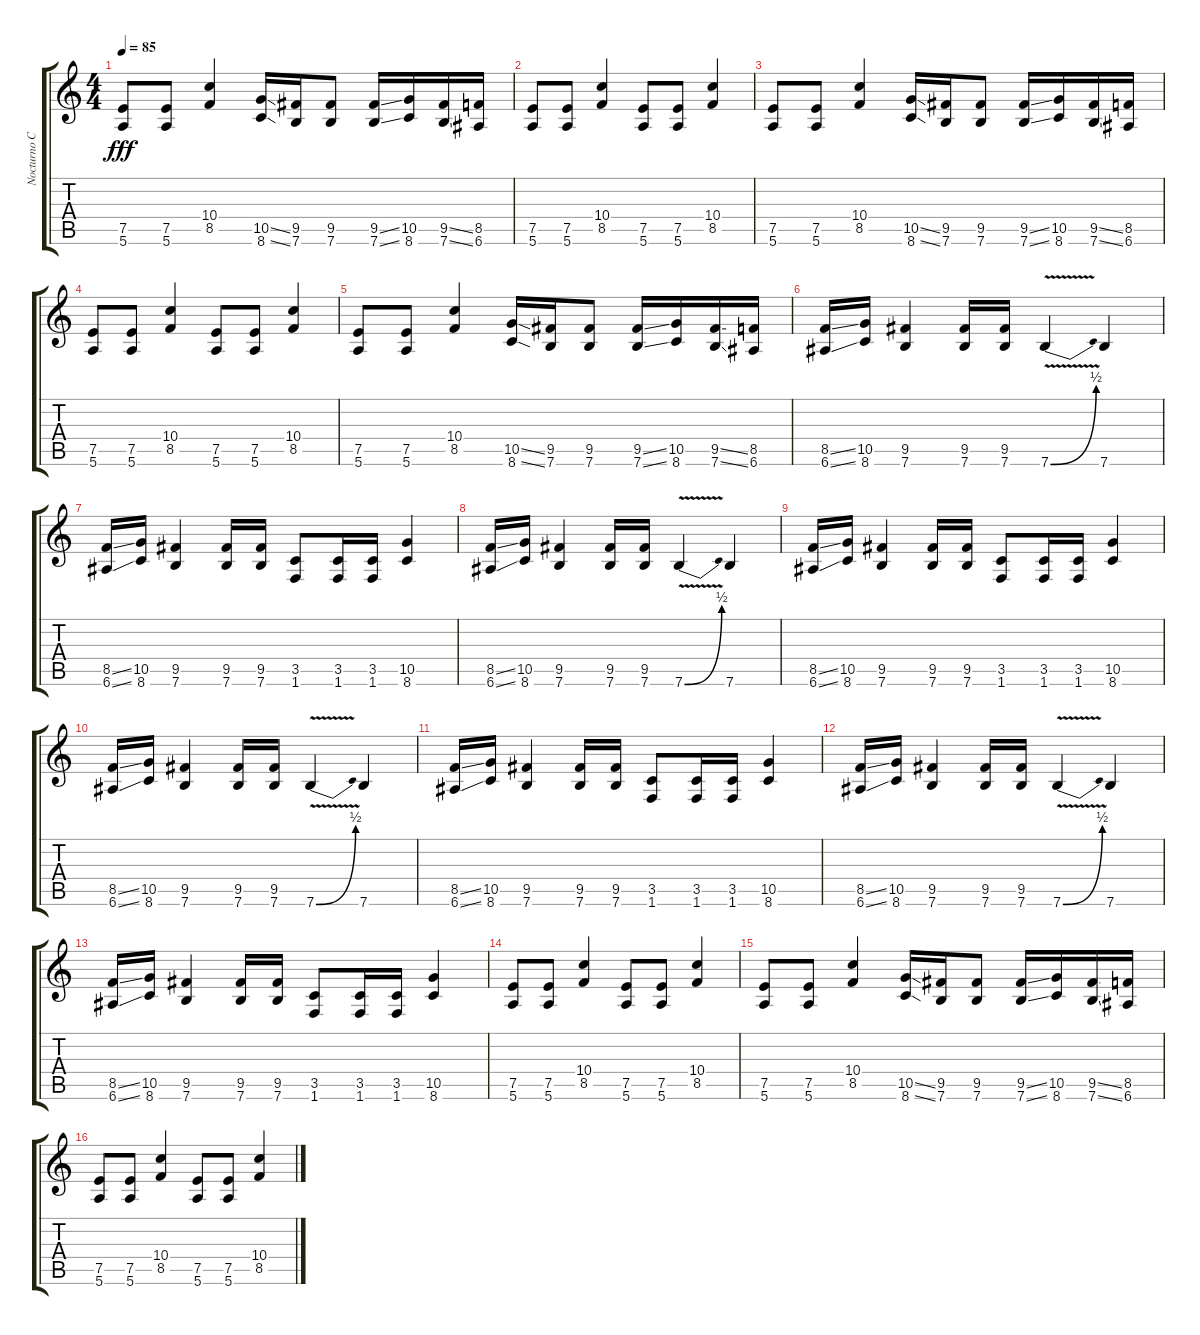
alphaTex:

\track ("Nocturno Culto" "Nocturno C") {instrument distortionguitar}
\staff {score tabs}
\tuning (E4 B3 G3 D3 A2 E2) {hide}
\ts (4 4)
\tempo 85
\clef g2
\ks c
(7.5 5.6).8{dy fff} (7.5 5.6).8 (10.4 8.5).4 (10.5{ss} 8.6{ss}).16 (9.5 7.6).16 (9.5 7.6).8 (9.5{ss} 7.6{ss}).16 (10.5 8.6).16 (9.5{ss} 7.6{ss}).16 (8.5 6.6).16 |
(7.5 5.6).8 (7.5 5.6).8 (10.4 8.5).4 (7.5 5.6).8 (7.5 5.6).8 (10.4 8.5).4 |
(7.5 5.6).8 (7.5 5.6).8 (10.4 8.5).4 (10.5{ss} 8.6{ss}).16 (9.5 7.6).16 (9.5 7.6).8 (9.5{ss} 7.6{ss}).16 (10.5 8.6).16 (9.5{ss} 7.6{ss}).16 (8.5 6.6).16 |
(7.5 5.6).8 (7.5 5.6).8 (10.4 8.5).4 (7.5 5.6).8 (7.5 5.6).8 (10.4 8.5).4 |
(7.5 5.6).8 (7.5 5.6).8 (10.4 8.5).4 (10.5{ss} 8.6{ss}).16 (9.5 7.6).16 (9.5 7.6).8 (9.5{ss} 7.6{ss}).16 (10.5 8.6).16 (9.5{ss} 7.6{ss}).16 (8.5 6.6).16 |
(8.5{ss} 6.6{ss}).16 (10.5 8.6).16 (9.5 7.6).4 (9.5 7.6).16 (9.5 7.6).16 7.6{be (bend 0 0 60 2) v}.4 7.6.4 |
(8.5{ss} 6.6{ss}).16 (10.5 8.6).16 (9.5 7.6).4 (9.5 7.6).16 (9.5 7.6).16 (3.5 1.6).8 (3.5 1.6).16 (3.5 1.6).16 (10.5 8.6).4 |
(8.5{ss} 6.6{ss}).16 (10.5 8.6).16 (9.5 7.6).4 (9.5 7.6).16 (9.5 7.6).16 7.6{be (bend 0 0 60 2) v}.4 7.6.4 |
(8.5{ss} 6.6{ss}).16 (10.5 8.6).16 (9.5 7.6).4 (9.5 7.6).16 (9.5 7.6).16 (3.5 1.6).8 (3.5 1.6).16 (3.5 1.6).16 (10.5 8.6).4 |
(8.5{ss} 6.6{ss}).16 (10.5 8.6).16 (9.5 7.6).4 (9.5 7.6).16 (9.5 7.6).16 7.6{be (bend 0 0 60 2) v}.4 7.6.4 |
(8.5{ss} 6.6{ss}).16 (10.5 8.6).16 (9.5 7.6).4 (9.5 7.6).16 (9.5 7.6).16 (3.5 1.6).8 (3.5 1.6).16 (3.5 1.6).16 (10.5 8.6).4 |
(8.5{ss} 6.6{ss}).16 (10.5 8.6).16 (9.5 7.6).4 (9.5 7.6).16 (9.5 7.6).16 7.6{be (bend 0 0 60 2) v}.4 7.6.4 |
(8.5{ss} 6.6{ss}).16 (10.5 8.6).16 (9.5 7.6).4 (9.5 7.6).16 (9.5 7.6).16 (3.5 1.6).8 (3.5 1.6).16 (3.5 1.6).16 (10.5 8.6).4 |
(7.5 5.6).8 (7.5 5.6).8 (10.4 8.5).4 (7.5 5.6).8 (7.5 5.6).8 (10.4 8.5).4 |
(7.5 5.6).8 (7.5 5.6).8 (10.4 8.5).4 (10.5{ss} 8.6{ss}).16 (9.5 7.6).16 (9.5 7.6).8 (9.5{ss} 7.6{ss}).16 (10.5 8.6).16 (9.5{ss} 7.6{ss}).16 (8.5 6.6).16 |
(7.5 5.6).8 (7.5 5.6).8 (10.4 8.5).4 (7.5 5.6).8 (7.5 5.6).8 (10.4 8.5).4
